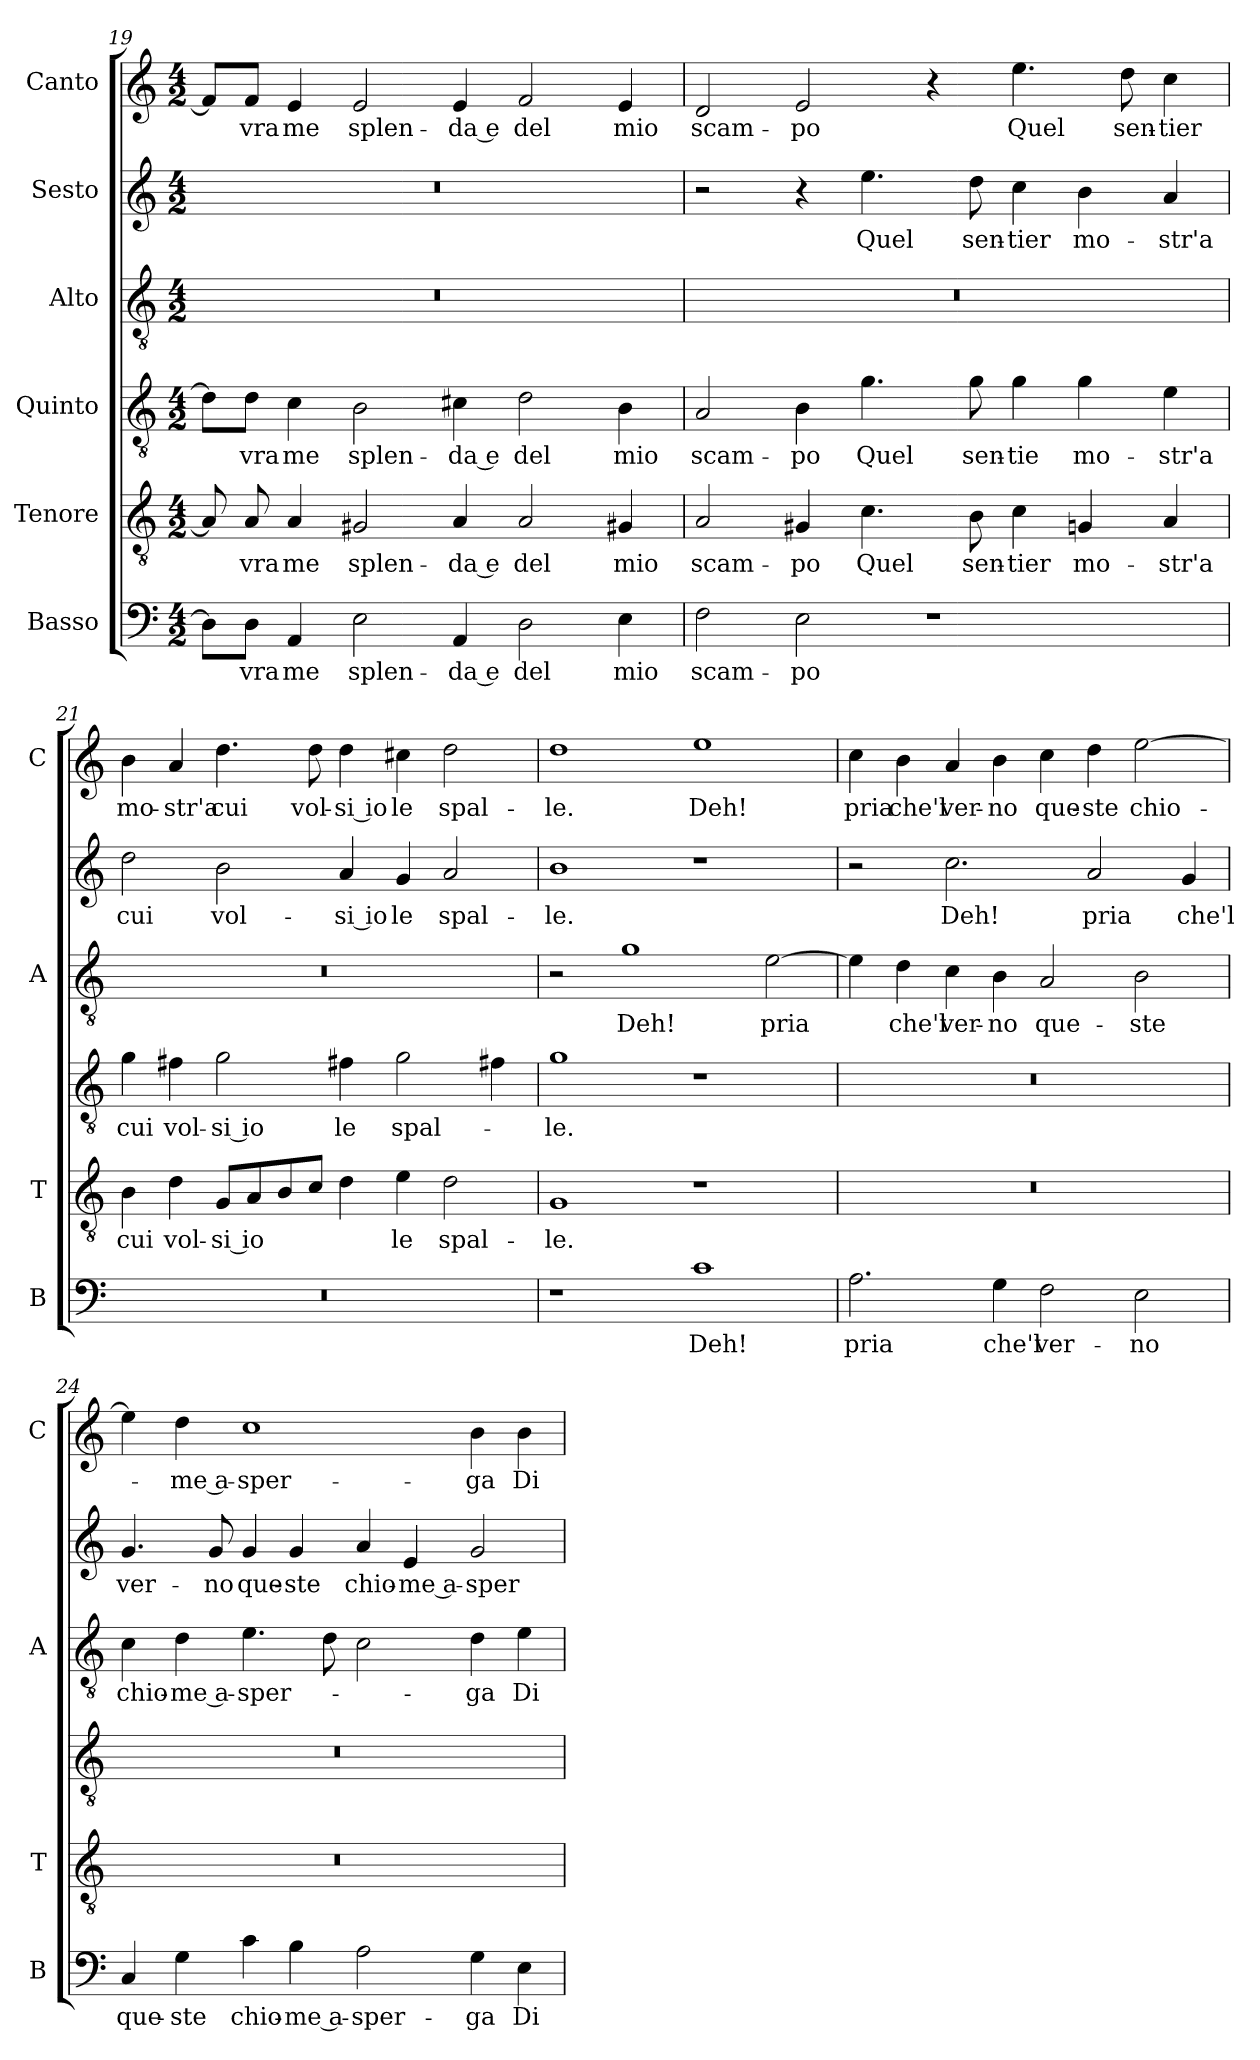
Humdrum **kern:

**kern	**text	**kern	**text	**kern	**text	**kern	**text	**kern	**text	**kern	**text
*part6	*part6	*part5	*part5	*part4	*part4	*part3	*part3	*part2	*part2	*part1	*part1
*staff6	*staff6	*staff5	*staff5	*staff4	*staff4	*staff3	*staff3	*staff2	*staff2	*staff1	*staff1
*I"Basso	*	*I"Tenore	*	*I"Quinto	*	*I"Alto	*	*I"Sesto	*	*I"Canto	*
*I'B	*	*I'T	*	*	*	*I'A	*	*	*	*I'C	*
*clefF4	*	*clefGv2	*	*clefGv2	*	*clefGv2	*	*clefG2	*	*clefG2	*
*k[]	*	*k[]	*	*k[]	*	*k[]	*	*k[]	*	*k[]	*
*C:	*	*C:	*	*C:	*	*C:	*	*C:	*	*C:	*
*M4/2	*	*M4/2	*	*M4/2	*	*M4/2	*	*M4/2	*	*M4/2	*
=19	=19	=19	=19	=19	=19	=19	=19	=19	=19	=19	=19
8D\L]	.	8A]	.	8d\L]	.	0r	.	0r	.	8f/L]	.
8D\J	-vra	8A	-vra	8d\J	-vra	.	.	.	.	8f/J	-vra
4AA	me	4A	me	4c	me	.	.	.	.	4e	me
2E	splen-	2G#X	splen-	2B	splen-	.	.	.	.	2e	splen-
4AA	-da e	4A	-da e	4c#X	-da e	.	.	.	.	4e	-da e
2D	del	2A	del	2d	del	.	.	.	.	2f	del
4E	mio	4G#X	mio	4B	mio	.	.	.	.	4e	mio
=20	=20	=20	=20	=20	=20	=20	=20	=20	=20	=20	=20
2F	scam-	2A	scam-	2A	scam-	0r	.	2r	.	2d	scam-
2E	-po	4G#X	-po	4B	-po	.	.	4r	.	2e	-po
.	.	4.c	Quel	4.g	Quel	.	.	4.ee	Quel	.	.
1r	.	.	.	.	.	.	.	.	.	4r	.
.	.	8B	sen-	8g	sen-	.	.	8dd	sen-	.	.
.	.	4c	-tier	4g	-tie	.	.	4cc	-tier	4.ee	Quel
.	.	4Gn	mo-	4g	mo-	.	.	4b	mo-	.	.
.	.	.	.	.	.	.	.	.	.	8dd	sen-
.	.	4A	-str'a	4e	-str'a	.	.	4a	-str'a	4cc	-tier
=21	=21	=21	=21	=21	=21	=21	=21	=21	=21	=21	=21
0r	.	4B	cui	4g	cui	0r	.	2dd	cui	4b	mo-
.	.	4d	vol-	4f#X	vol-	.	.	.	.	4a	-str'a
.	.	8GL	-si io	2g	-si io	.	.	2b	vol-	4.dd	cui
.	.	8A	.	.	.	.	.	.	.	.	.
.	.	8B	.	.	.	.	.	.	.	.	.
.	.	8cJ	.	.	.	.	.	.	.	8dd	vol-
.	.	4d	.	4f#X	le	.	.	4a	-si io	4dd	-si io
.	.	4e	le	2g	spal-	.	.	4g	le	4cc#X	le
.	.	2d	spal-	.	.	.	.	2a	spal-	2dd	spal-
.	.	.	.	4f#X	.	.	.	.	.	.	.
=22	=22	=22	=22	=22	=22	=22	=22	=22	=22	=22	=22
1r	.	1G	-le.	1g	-le.	2r	.	1b	-le.	1dd	-le.
.	.	.	.	.	.	1g	Deh!	.	.	.	.
1c	Deh!	1r	.	1r	.	.	.	1r	.	1ee	Deh!
.	.	.	.	.	.	[2e	pria	.	.	.	.
=23	=23	=23	=23	=23	=23	=23	=23	=23	=23	=23	=23
2.A	pria	0r	.	0r	.	4e]	.	2r	.	4cc	pria
.	.	.	.	.	.	4d	che'l	.	.	4b	che'l
.	.	.	.	.	.	4c	ver-	2.cc	Deh!	4a	ver-
4G	che'l	.	.	.	.	4B	-no	.	.	4b	-no
2F	ver-	.	.	.	.	2A	que-	.	.	4cc	que-
.	.	.	.	.	.	.	.	2a	pria	4dd	-ste
2E	-no	.	.	.	.	2B	-ste	.	.	[2ee	chio-
.	.	.	.	.	.	.	.	4g	che'l	.	.
=24	=24	=24	=24	=24	=24	=24	=24	=24	=24	=24	=24
4C	que-	0r	.	0r	.	4c	chio-	4.g	ver-	4ee]	.
4G	-ste	.	.	.	.	4d	-me a-	.	.	4dd	-me a-
.	.	.	.	.	.	.	.	8g	-no	.	.
4c	chio-	.	.	.	.	4.e	-sper-	4g	que-	1cc	-sper-
4B	-me a-	.	.	.	.	.	.	4g	-ste	.	.
.	.	.	.	.	.	8d	.	.	.	.	.
2A	-sper-	.	.	.	.	2c	.	4a	chio-	.	.
.	.	.	.	.	.	.	.	4e	-me a-	.	.
4G	-ga	.	.	.	.	4d	-ga	2g	-sper-	4b	-ga
4E	Di	.	.	.	.	4e	Di	.	.	4b	Di
=	=	=	=	=	=	=	=	=	=	=	=
*-	*-	*-	*-	*-	*-	*-	*-	*-	*-	*-	*-
